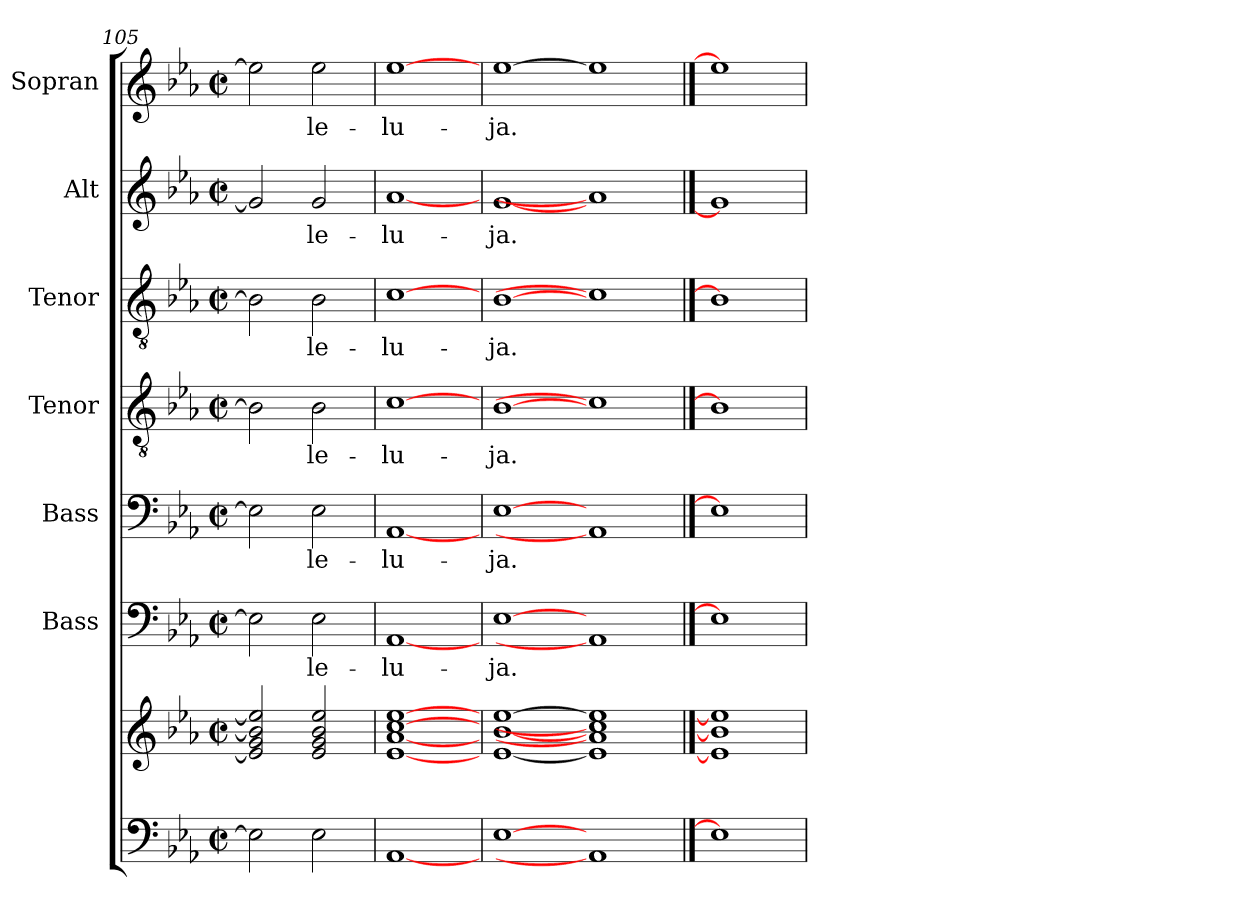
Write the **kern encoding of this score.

**kern	**kern	**kern	**text	**kern	**text	**kern	**text	**kern	**text	**kern	**text	**kern	**text
*part7	*part7	*part6	*part6	*part5	*part5	*part4	*part4	*part3	*part3	*part2	*part2	*part1	*part1
*staff8	*staff7	*staff6	*staff6	*staff5	*staff5	*staff4	*staff4	*staff3	*staff3	*staff2	*staff2	*staff1	*staff1
*	*	*I"Bass	*	*I"Bass	*	*I"Tenor	*	*I"Tenor	*	*I"Alt	*	*I"Sopran	*
*	*	*I'B.	*	*I'B.	*	*I'T.	*	*I'T.	*	*I'A.	*	*I'S.	*
*clefF4	*clefG2	*clefF4	*	*clefF4	*	*clefGv2	*	*clefGv2	*	*clefG2	*	*clefG2	*
*k[b-e-a-]	*k[b-e-a-]	*k[b-e-a-]	*	*k[b-e-a-]	*	*k[b-e-a-]	*	*k[b-e-a-]	*	*k[b-e-a-]	*	*k[b-e-a-]	*
*E-:	*E-:	*E-:	*	*E-:	*	*E-:	*	*E-:	*	*E-:	*	*E-:	*
*M2/2	*M2/2	*M2/2	*	*M2/2	*	*M2/2	*	*M2/2	*	*M2/2	*	*M2/2	*
*met(c|)	*met(c|)	*met(c|)	*	*met(c|)	*	*met(c|)	*	*met(c|)	*	*met(c|)	*	*met(c|)	*
=105	=105	=105	=105	=105	=105	=105	=105	=105	=105	=105	=105	=105	=105
2E-\]	2e-/] 2g/ 2b-/] 2ee-/]	2E-\]	.	2E-\]	.	2B-\]	.	2B-\]	.	2g/]	.	2ee-\]	.
!	!	!	!LO:LY:b	!	!LO:LY:b	!	!LO:LY:b	!	!LO:LY:b	!	!LO:LY:b	!	!LO:LY:b
2E-\	2e-/ 2g/ 2b-/ 2ee-/	2E-\	-le-	2E-\	-le-	2B-\	-le-	2B-\	-le-	2g/	-le-	2ee-\	-le-
=106	=106	=106	=106	=106	=106	=106	=106	=106	=106	=106	=106	=106	=106
!	!	!	!LO:LY:b	!	!LO:LY:b	!	!LO:LY:b	!	!LO:LY:b	!	!LO:LY:b	!	!LO:LY:b
[1AA-	[1e- [1a- [1cc [1ee-	[1AA-	-lu-	[1AA-	-lu-	[1c	-lu-	[1c	-lu-	[1a-	-lu-	[1ee-	-lu-
=107	=107	=107	=107	=107	=107	=107	=107	=107	=107	=107	=107	=107	=107
!	!	!	!LO:LY:b	!	!LO:LY:b	!	!LO:LY:b	!	!LO:LY:b	!	!LO:LY:b	!	!LO:LY:b
[1E-	[1e- [1b- [1ee-	[1E-	-ja.	[1E-	-ja.	[1B-	-ja.	[1B-	-ja.	[1g	-ja.	[1ee-	-ja.
1AA-]	1e-] 1a-] 1cc] 1ee-]	1AA-]	.	1AA-]	.	1c]	.	1c]	.	1a-]	.	1ee-]	.
==108	==108	==108	==108	==108	==108	==108	==108	==108	==108	==108	==108	==108	==108
1E-]	1e-] 1b-] 1ee-]	1E-]	.	1E-]	.	1B-]	.	1B-]	.	1g]	.	1ee-]	.
=	=	=	=	=	=	=	=	=	=	=	=	=	=
*-	*-	*-	*-	*-	*-	*-	*-	*-	*-	*-	*-	*-	*-
